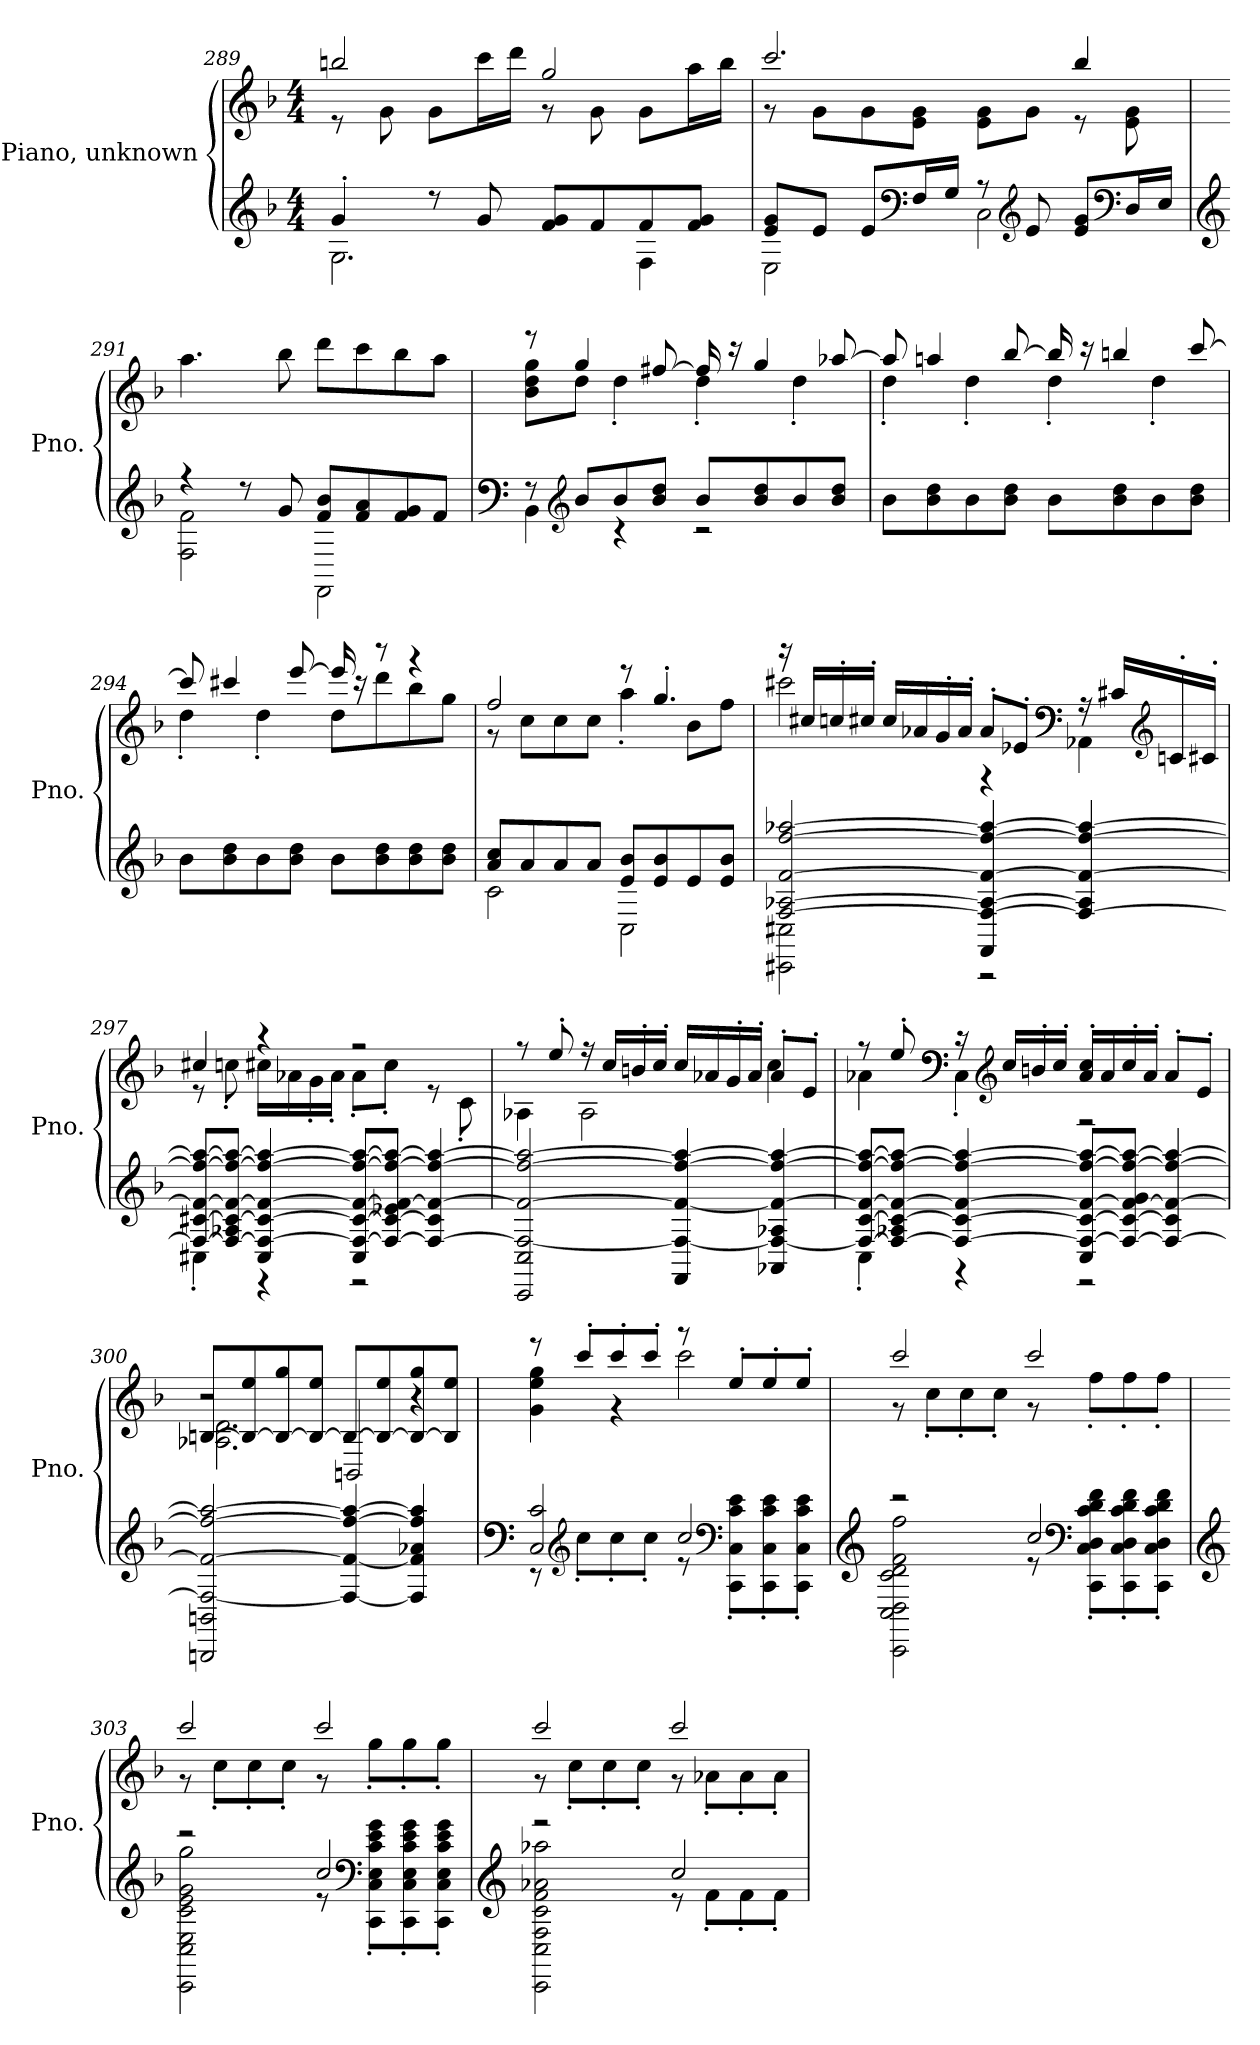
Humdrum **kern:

**kern	**kern
*part1	*part1
*staff2	*staff1
*I"Piano, unknown	*
*I'Pno.	*
!!LO:PB:g=z
*clefG2	*clefG2
*k[b-]	*k[b-]
*M4/4	*M4/4
=289	=289
*^	*^
4g'/	2.G\	2bbn/	8r
.	.	.	8g\
8r	.	.	8g\L
8g/	.	.	16ccc\L
.	.	.	16ddd\JJ
8f/ 8g/L	.	2gg/	8r
8f/	.	.	8g\
8f/	4F\	.	8g\L
8f/ 8g/J	.	.	16aa\L
.	.	.	16bb\JJ
=290	=290	=290	=290
8e/ 8g/L	2E\	2.ccc/	8r
8e/J	.	.	8g\L
8e/L	.	.	8g\
*clefF4	*	*	*
16F/L	.	.	8e\ 8g\J
16G/JJ	.	.	.
8r	2C\	.	8e\ 8g\L
*clefG2	*	*	*
8e/	.	.	8g\J
8e/ 8g/L	.	4bb-/	8r
*clefF4	*	*	*
16D/L	.	.	8e\ 8g\
16E/JJ	.	.	.
*	*	*v	*v
=291	=291	=291
*clefG2	*	*
4r	2F\ 2f\	4.aa\
8r	.	.
8g/	.	8bb-\
8f/ 8b-/L	2FF\	8ddd\L
8f/ 8a/	.	8ccc\
8f/ 8g/	.	8bb-\
8f/J	.	8aa\J
!!LO:LB:g=z
=292	=292	=292
*clefF4	*	*
*	*	*^
8r	4BB-\	8r	8b-\ 8dd\ 8gg\L
*clefG2	*	*	*
8b-/L	.	4gg/	8dd\J
8b-/	4r	.	4dd'\
8b-/ 8dd/J	.	[8ff#X/	.
8b-/L	2r	16ff#/]	4dd'\
.	.	16r	.
8b-/ 8dd/	.	4gg/	.
8b-/	.	.	4dd'\
8b-/ 8dd/J	.	[8aa-X/	.
*v	*v	*	*
=293	=293	=293
8b-\L	8aa-/]	4dd'\
8b-\ 8dd\	4aan/	.
8b-\	.	4dd'\
8b-\ 8dd\J	[8bb-/	.
8b-\L	16bb-/]	4dd'\
.	16r	.
8b-\ 8dd\	4bbn/	.
8b-\	.	4dd'\
8b-\ 8dd\J	[8ccc/	.
=294	=294	=294
8b-\L	8ccc/]	4dd'\
8b-\ 8dd\	4ccc#X/	.
8b-\	.	4dd'\
8b-\ 8dd\J	[8eee/	.
8b-\L	16eee/]	8dd\L
.	16r	.
8b-\ 8dd\	8r	8ddd\
8b-\ 8dd\	4r	8bb-\
8b-\ 8dd\J	.	8gg\J
!!LO:LB:g=z	!!
=295	=295	=295
*^	*	*
8a/ 8cc/L	2c\	2ff/	8r
8a/	.	.	8cc\L
8a/	.	.	8cc\
8a/J	.	.	8cc\J
8e/ 8b-/L	2C\	8r	4aa'\
8e/ 8b-/	.	4.gg'/	.
8e/	.	.	8b-\L
8e/ 8b-/J	.	.	8ff\J
=296	=296	=296	=296
[2F/ [2A-X/ [2f/ [2ff/ [2aa-X/	2CC#X\ 2C#X\	16r	2ccc#X\
.	.	16cc#X/LL	.
.	.	16ccn'/	.
.	.	16cc#X'/JJ	.
.	.	16cc#/LL	.
.	.	16a-X/	.
.	.	16g'/	.
.	.	16a-'/JJ	.
4FF/ 4F/_ 4A-/_ 4f/_ 4ff/_ 4aa-/_	2r	8a-'/L	4r
.	.	8e-X'/J	.
*	*	*clefF4	*
4F/_ 4A-/] 4f/_ 4ff/_ 4aa-/_	.	16r	4AA-X\
.	.	16c#X/LL	.
*	*	*clefG2	*
.	.	16cn'/	.
.	.	16c#X'/JJ	.
!!LO:LB:g=z	!!
=297	=297	=297	=297
8F/_ [8c#X/ 8f/_ 8ff/_ 8aa-/_L	4C#X'\	4cc#X/	8r
8F/_ 8A-X/ 8c#/_ 8f/_ 8ff/_ 8aa-/_J	.	.	8ccn'\
4C#/ 4F/_ 4c#/_ 4f/_ 4ff/_ 4aa-/_	4r	4r	16cc#X\LL
.	.	.	16a-X\
.	.	.	16g'\
.	.	.	16a-'\JJ
8C#/ 8F/_ 8c#/_ 8f/_ 8ff/_ 8aa-/_L	2r	2r	8a-'\L
8F/_ 8c#/_ 8e-X/ 8f/_ 8ff/_ 8aa-/_J	.	.	8cc#'\J
4F/_ 4c#/] 4f/_ 4ff/_ 4aa-/_	.	.	8r
.	.	.	8c'\
*v	*v	*	*
=298	=298	=298
2CC/ 2C/ 2F/_ 2f/_ 2ff/_ 2aa-/_	8r	4A-X\
.	8ee'/	.
.	16r	2A-\
.	16cc/LL	.
.	16bn'/	.
.	16cc'/JJ	.
4FF/ 4F/_ 4f/_ 4ff/_ 4aa-/_	16cc/LL	.
.	16a-X/	.
.	16g'/	.
.	16a-'/JJ	.
4AA-X/ 4F/_ 4A-X/ 4f/_ 4ff/_ 4aa-/_	8a-'/L	4cc\
.	8e'/J	.
!!LO:LB:g=z	!!
=299	=299	=299
*^	*	*
8F/_ [8c/ 8f/_ 8ff/_ 8aa-/_L	4C'\	8r	4a-X\
8F/_ 8A-X/ 8c/_ 8f/_ 8ff/_ 8aa-/_J	.	8ee'/	.
*	*	*clefF4	*
4F/_ 4c/_ 4f/_ 4ff/_ 4aa-/_	4r	16r	4C'\
*	*	*clefG2	*
.	.	16cc/LL	.
.	.	16bn'/	.
.	.	16cc'/JJ	.
8C/ 8F/_ 8c/_ 8f/_ 8ff/_ 8aa-/_L	2r	16a-/' 16cc/'LL	2r
.	.	16a-/	.
8F/_ 8c/_ 8f/_ 8g/ 8ff/_ 8aa-/_J	.	16cc'/	.
.	.	16a-'/JJ	.
4F/_ 4c/] 4f/_ 4ff/_ 4aa-/_	.	8a-'/L	.
.	.	8e'/J	.
*v	*v	*	*
=300	=300	=300
*	*	*^
2BBBn/ 2BBn/ 2F/_ 2f/_ 2ff/_ 2aa-/_	[8Bn/L	2.A-X\ 2.d\	2r
.	8B/_ 8ee/	.	.
.	8B/_ 8gg/	.	.
.	8B/_ 8ee/J	.	.
4F/_ 4f/_ 4ff/_ 4aa-/_	8B/L_	.	2BBn/
.	8B/_ 8ee/	.	.
4F/] 4f/] 4a-X/ 4ff/] 4aa-/]	8B/_ 8gg/	4r	.
.	8B/] 8ee/J	.	.
*	*v	*v	*v
!!LO:LB:g=z
=301	=301
*clefF4	*
*^	*^
2C/ 2c/	8r	8r	4g\ 4ee\ 4gg\
*clefG2	*	*	*
.	8cc'\L	8ccc'/L	.
.	8cc'\	8ccc'/	4r
.	8cc'\J	8ccc'/J	.
2cc/	8r	8r	2ccc\
*clefF4	*	*	*
.	8CC\' 8C\' 8c\' 8e\'L	8ee'/L	.
.	8CC\' 8C\' 8c\' 8e\'	8ee'/	.
.	8CC\' 8C\' 8c\' 8e\'J	8ee'/J	.
=302	=302	=302	=302
*clefG2	*	*	*
2r	2CC\ 2C\ 2D\ 2c\ 2d\ 2f\ 2ff\	2ccc/	8r
.	.	.	8cc'\L
.	.	.	8cc'\
.	.	.	8cc'\J
2cc/	8r	2ccc/	8r
*clefF4	*	*	*
.	8CC\' 8C\' 8D\' 8c\' 8d\' 8f\'L	.	8ff'\L
.	8CC\' 8C\' 8D\' 8c\' 8d\' 8f\'	.	8ff'\
.	8CC\' 8C\' 8D\' 8c\' 8d\' 8f\'J	.	8ff'\J
=303	=303	=303	=303
*clefG2	*	*	*
2r	2CC\ 2C\ 2E\ 2c\ 2e\ 2g\ 2gg\	2ccc/	8r
.	.	.	8cc'\L
.	.	.	8cc'\
.	.	.	8cc'\J
2cc/	8r	2ccc/	8r
*clefF4	*	*	*
.	8CC\' 8C\' 8E\' 8c\' 8e\' 8g\'L	.	8gg'\L
.	8CC\' 8C\' 8E\' 8c\' 8e\' 8g\'	.	8gg'\
.	8CC\' 8C\' 8E\' 8c\' 8e\' 8g\'J	.	8gg'\J
!!LO:PB:g=z	!!
=304	=304	=304	=304
*clefG2	*	*	*
2r	2CC\ 2C\ 2F\ 2c\ 2f\ 2a-X\ 2aa-X\	2ccc/	8r
.	.	.	8cc'\L
.	.	.	8cc'\
.	.	.	8cc'\J
2cc/	8r	2ccc/	8r
.	8f'\L	.	8a-X'\L
.	8f'\	.	8a-'\
.	8f'\J	.	8a-'\J
*v	*v	*	*
*	*v	*v
=	=
*-	*-
